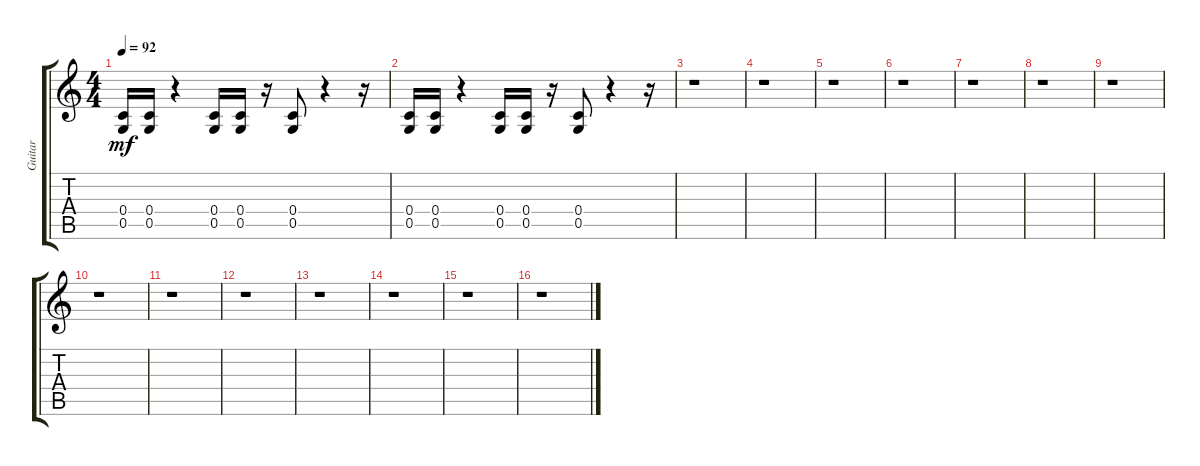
\track ("Guitar" "Guitar") {instrument distortionguitar}
\staff {score tabs}
\tuning (D4 A3 F3 C3 G2 C2) {hide}
\ts (4 4)
\tempo 92
\clef g2
\ks c
(0.4 0.5).16{dy mf} (0.4 0.5).16 r.4 (0.4 0.5).16 (0.4 0.5).16 r.16 (0.4 0.5).8 r.4 r.16 |
(0.4 0.5).16 (0.4 0.5).16 r.4 (0.4 0.5).16 (0.4 0.5).16 r.16 (0.4 0.5).8 r.4 r.16 |
r.1 |
r.1 |
r.1 |
r.1 |
r.1 |
r.1 |
r.1 |
r.1 |
r.1 |
r.1 |
r.1 |
r.1 |
r.1 |
r.1
